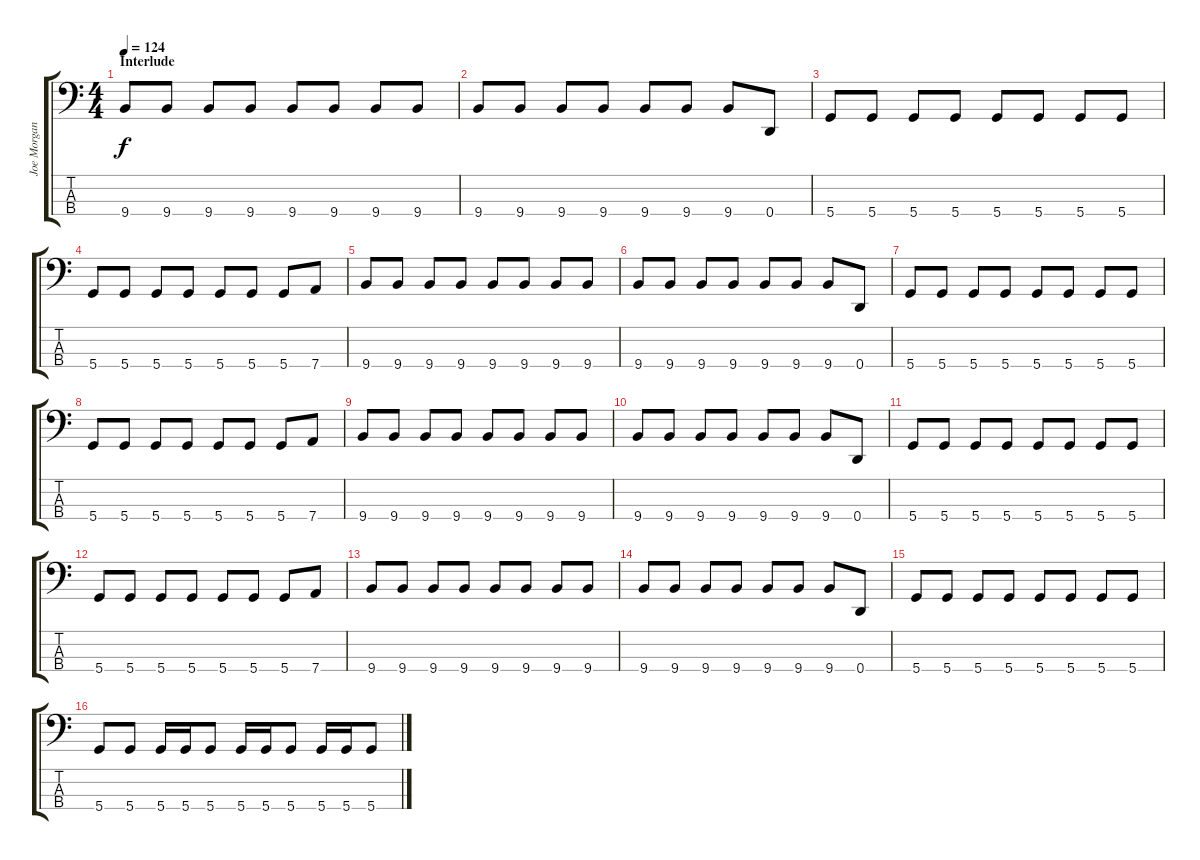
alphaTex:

\track ("Joe Morgan - Bass" "Joe Morgan") {instrument electricbassfinger}
\staff {score tabs}
\tuning (G2 D2 A1 D1) {hide}
\ts (4 4)
\section ("" "Interlude")
\tempo 124
\clef f4
\ks c
9.4.8{dy f volume 16 balance 8 instrument electricbassfinger} 9.4.8 9.4.8 9.4.8 9.4.8 9.4.8 9.4.8 9.4.8 |
9.4.8 9.4.8 9.4.8 9.4.8 9.4.8 9.4.8 9.4.8 0.4.8 |
5.4.8 5.4.8 5.4.8 5.4.8 5.4.8 5.4.8 5.4.8 5.4.8 |
5.4.8 5.4.8 5.4.8 5.4.8 5.4.8 5.4.8 5.4.8 7.4.8 |
9.4.8{volume 16 balance 8 instrument electricbassfinger} 9.4.8 9.4.8 9.4.8 9.4.8 9.4.8 9.4.8 9.4.8 |
9.4.8 9.4.8 9.4.8 9.4.8 9.4.8 9.4.8 9.4.8 0.4.8 |
5.4.8 5.4.8 5.4.8 5.4.8 5.4.8 5.4.8 5.4.8 5.4.8 |
5.4.8 5.4.8 5.4.8 5.4.8 5.4.8 5.4.8 5.4.8 7.4.8 |
9.4.8{volume 16 balance 8 instrument electricbassfinger} 9.4.8 9.4.8 9.4.8 9.4.8 9.4.8 9.4.8 9.4.8 |
9.4.8 9.4.8 9.4.8 9.4.8 9.4.8 9.4.8 9.4.8 0.4.8 |
5.4.8 5.4.8 5.4.8 5.4.8 5.4.8 5.4.8 5.4.8 5.4.8 |
5.4.8 5.4.8 5.4.8 5.4.8 5.4.8 5.4.8 5.4.8 7.4.8 |
9.4.8{volume 16 balance 8 instrument electricbassfinger} 9.4.8 9.4.8 9.4.8 9.4.8 9.4.8 9.4.8 9.4.8 |
9.4.8 9.4.8 9.4.8 9.4.8 9.4.8 9.4.8 9.4.8 0.4.8 |
5.4.8 5.4.8 5.4.8 5.4.8 5.4.8 5.4.8 5.4.8 5.4.8 |
5.4.8 5.4.8 5.4.16 5.4.16 5.4.8 5.4.16 5.4.16 5.4.8 5.4.16 5.4.16 5.4.8
